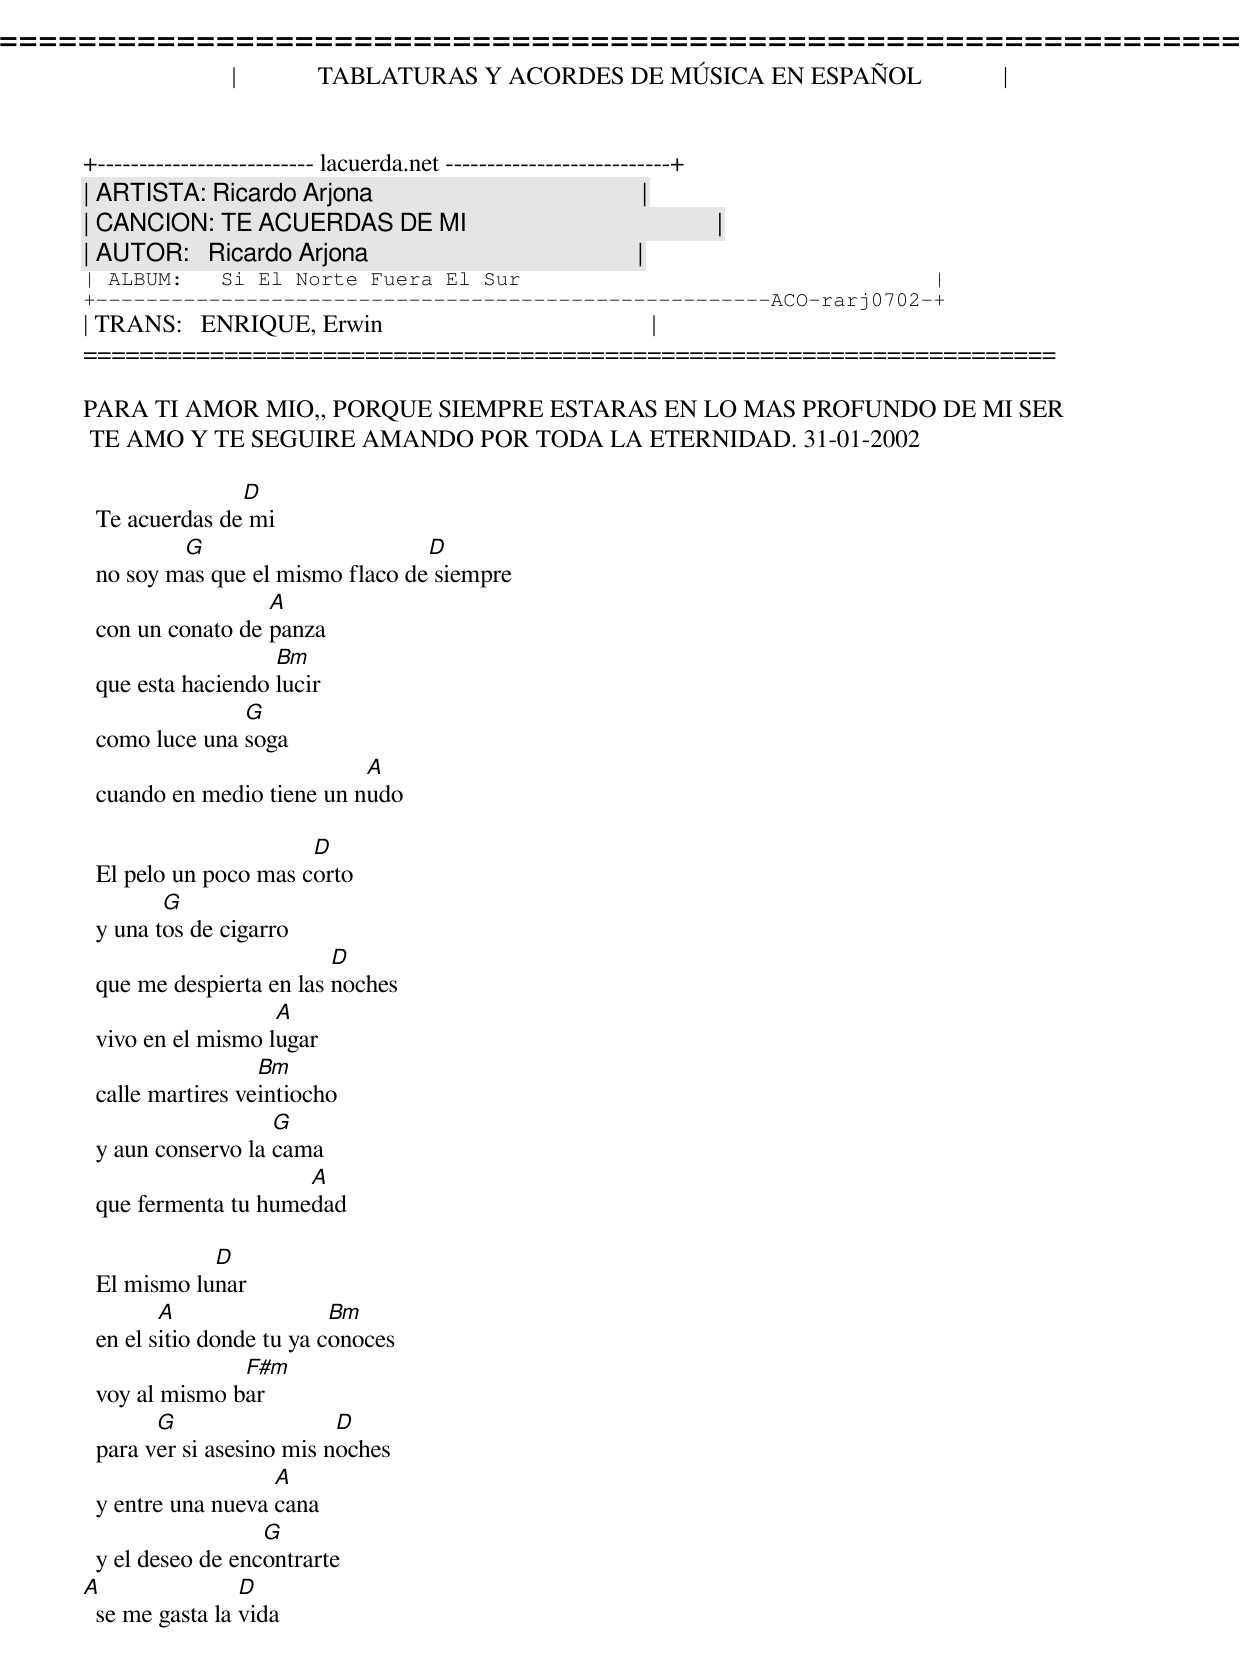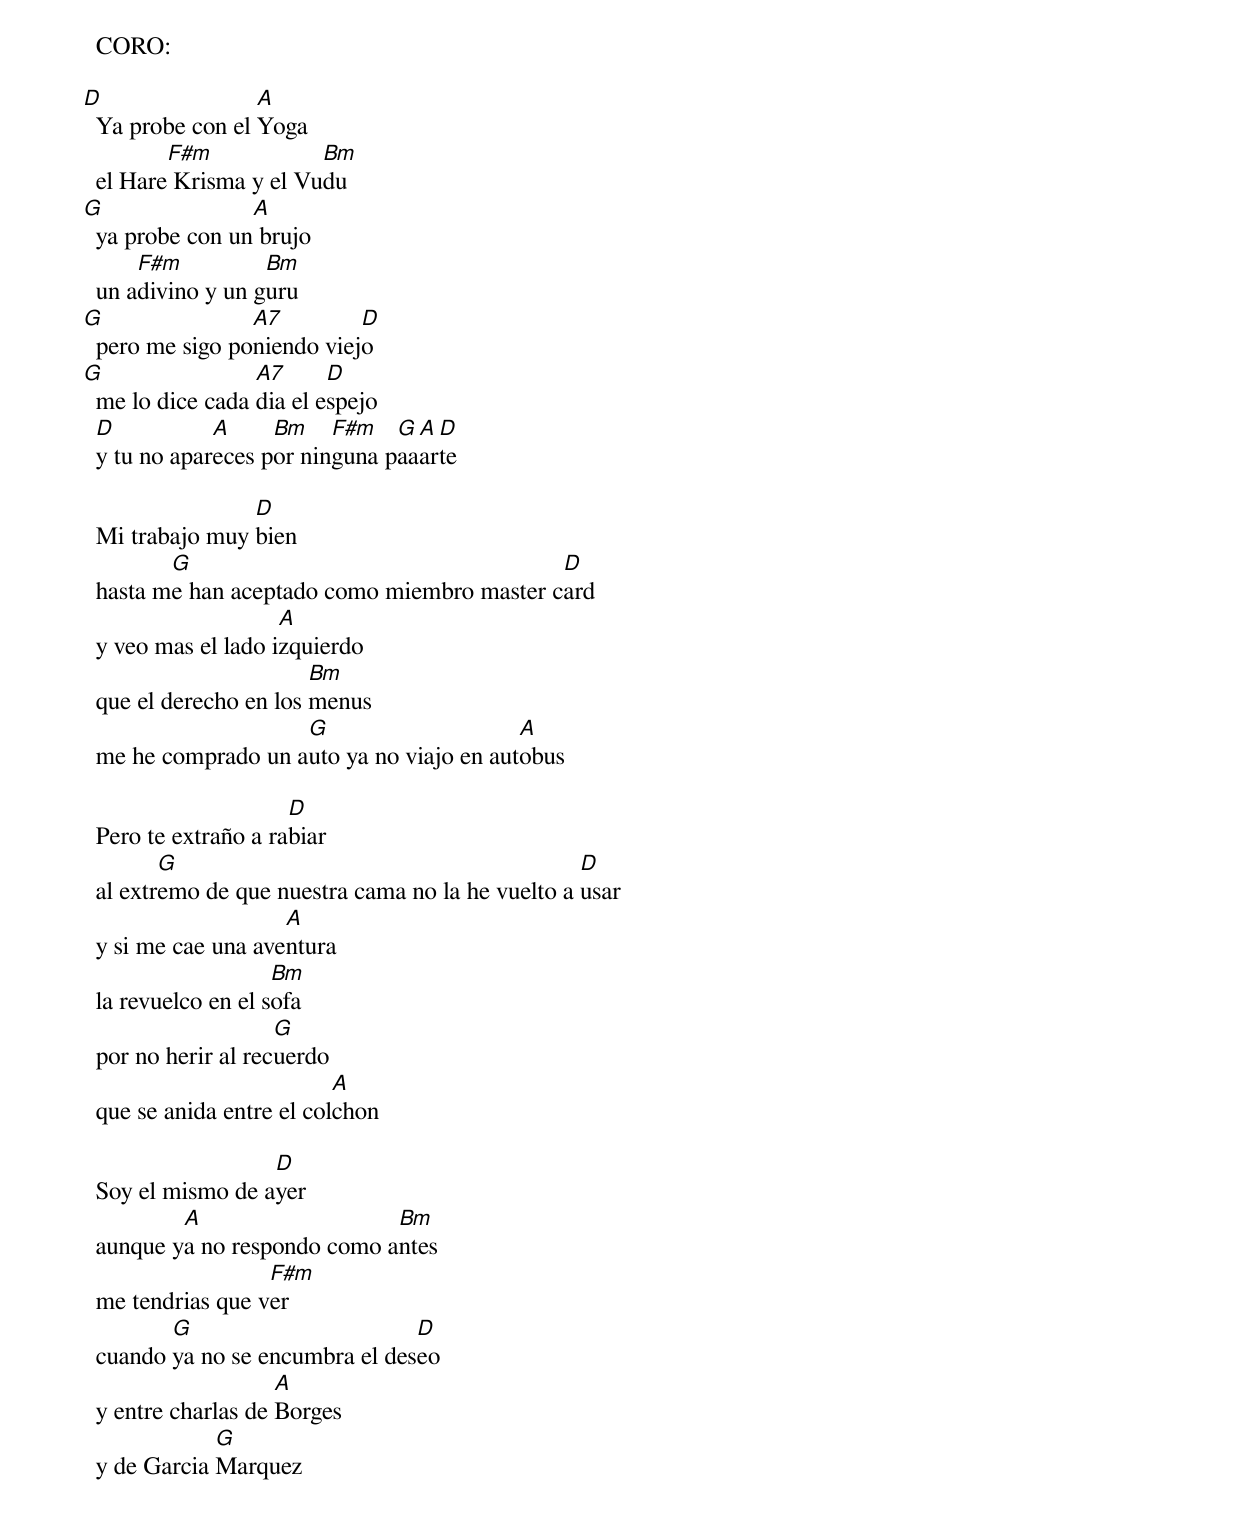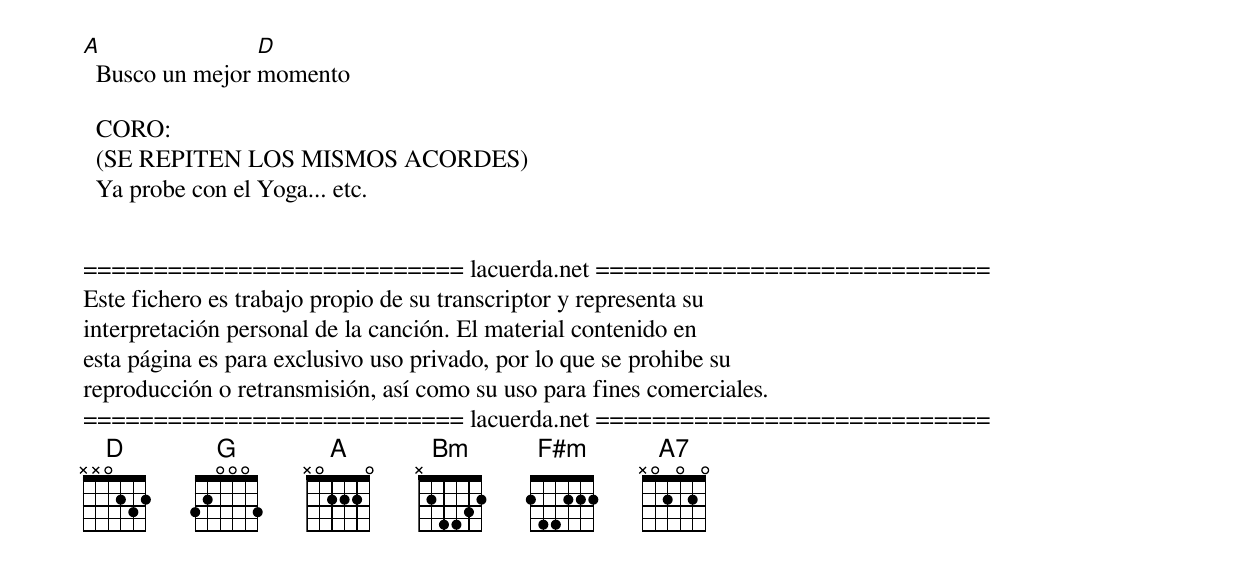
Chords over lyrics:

=====================================================================
|             TABLATURAS Y ACORDES DE MÚSICA EN ESPAÑOL             |
+-------------------------- lacuerda.net ---------------------------+
| ARTISTA: Ricardo Arjona                                           |
| CANCION: TE ACUERDAS DE MI                                        |
| AUTOR:   Ricardo Arjona                                           |
| ALBUM:   Si El Norte Fuera El Sur                                 |
+------------------------------------------------------ACO-rarj0702-+
| TRANS:   ENRIQUE, Erwin                                           |
=====================================================================

PARA TI AMOR MIO,, PORQUE SIEMPRE ESTARAS EN LO MAS PROFUNDO DE MI SER
 TE AMO Y TE SEGUIRE AMANDO POR TODA LA ETERNIDAD. 31-01-2002

                D
  Te acuerdas de mi
          G                       D
  no soy mas que el mismo flaco de siempre
                   A
  con un conato de panza
                    Bm
  que esta haciendo lucir
                G
  como luce una soga
                            A
  cuando en medio tiene un nudo

                       D
  El pelo un poco mas corto
         G
  y una tos de cigarro
                          D
  que me despierta en las noches
                    A
  vivo en el mismo lugar
                   Bm
  calle martires veintiocho
                    G
  y aun conservo la cama
                      A
  que fermenta tu humedad

             D
  El mismo lunar
         A                 Bm
  en el sitio donde tu ya conoces
                F#m
  voy al mismo bar
        G                  D
  para ver si asesino mis noches
                    A
  y entre una nueva cana
                   G
  y el deseo de encontrarte
A                D
  se me gasta la vida


  CORO:

D                 A
  Ya probe con el Yoga
         F#m            Bm
  el Hare Krisma y el Vudu
G                A
  ya probe con un brujo
      F#m          Bm
  un adivino y un guru
G                A7         D
  pero me sigo poniendo viejo
G                 A7      D
  me lo dice cada dia el espejo
  D           A     Bm    F#m   G A D
  y tu no apareces por ninguna paaarte

                 D
  Mi trabajo muy bien
         G                                   D
  hasta me han aceptado como miembro master card
                     A
  y veo mas el lado izquierdo
                        Bm
  que el derecho en los menus
                     G                     A
  me he comprado un auto ya no viajo en autobus

                      D
  Pero te extraño a rabiar
         G                                         D
  al extremo de que nuestra cama no la he vuelto a usar
                     A
  y si me cae una aventura
                     Bm
  la revuelco en el sofa
                     G
  por no herir al recuerdo
                           A
  que se anida entre el colchon

                   D
  Soy el mismo de ayer
          A                   Bm
  aunque ya no respondo como antes
                   F#m
  me tendrias que ver
         G                       D
  cuando ya no se encumbra el deseo
                     A
  y entre charlas de Borges
              G
  y de Garcia Marquez
A                D
  Busco un mejor momento

  CORO:
  (SE REPITEN LOS MISMOS ACORDES)
  Ya probe con el Yoga... etc.


=========================== lacuerda.net ============================
Este fichero es trabajo propio de su transcriptor y representa su
interpretación personal de la canción. El material contenido en
esta página es para exclusivo uso privado, por lo que se prohibe su
reproducción o retransmisión, así como su uso para fines comerciales.
=========================== lacuerda.net ============================
